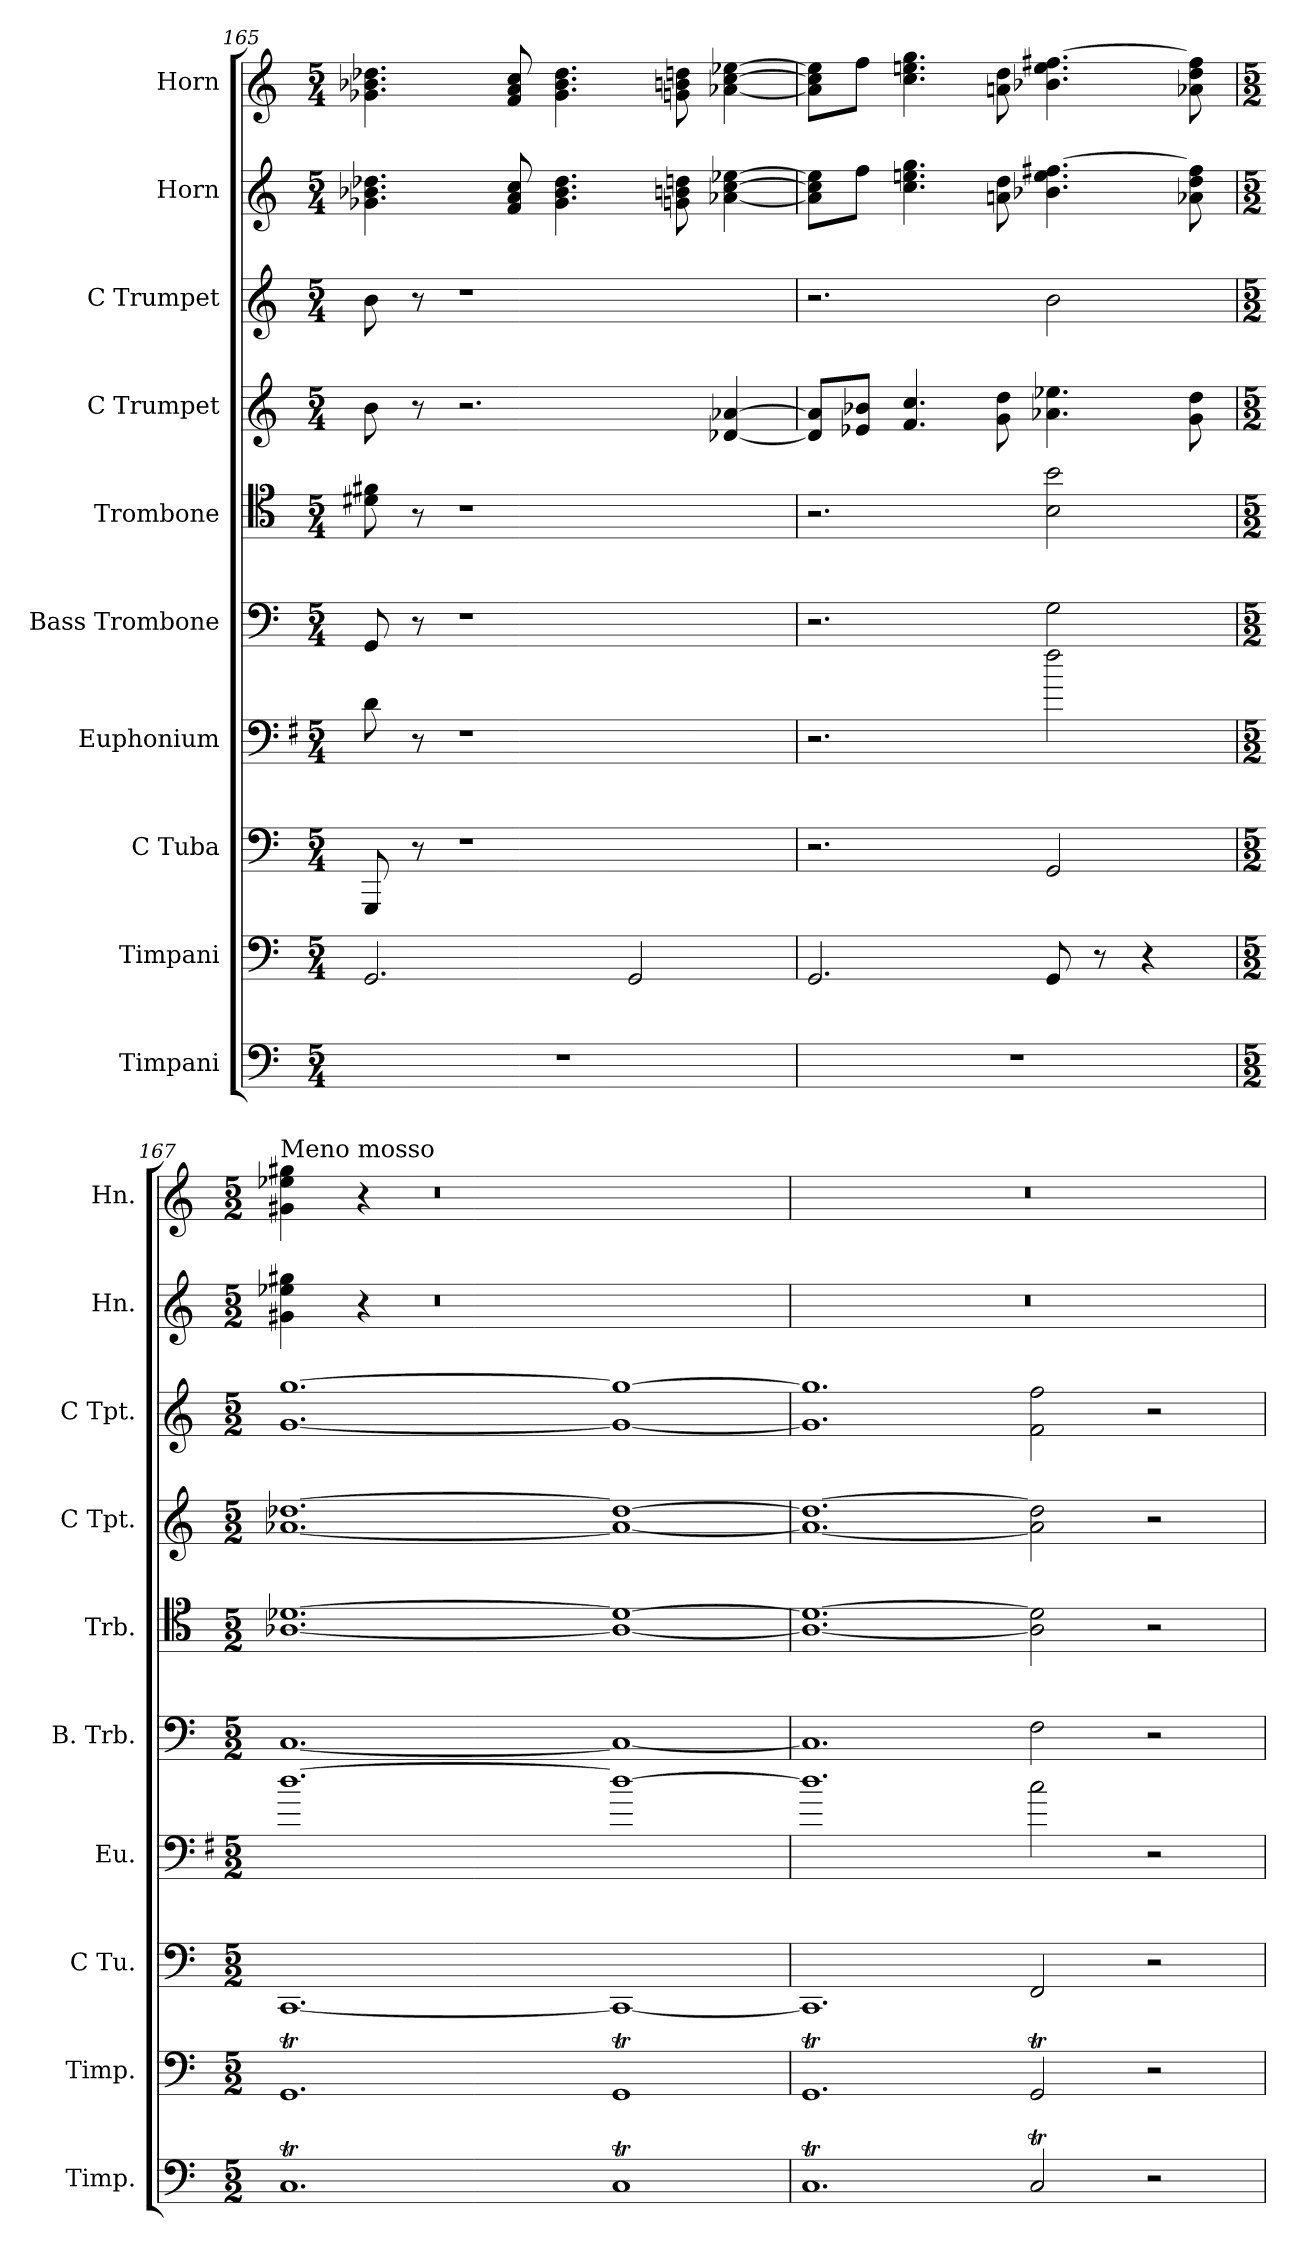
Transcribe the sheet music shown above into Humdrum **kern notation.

**kern	**kern	**kern	**kern	**kern	**kern	**kern	**kern	**kern	**kern
*part10	*part9	*part8	*part7	*part6	*part5	*part4	*part3	*part2	*part1
*staff10	*staff9	*staff8	*staff7	*staff6	*staff5	*staff4	*staff3	*staff2	*staff1
*I"Timpani	*I"Timpani	*I"C Tuba	*I"Euphonium	*I"Bass Trombone	*I"Trombone	*I"C Trumpet	*I"C Trumpet	*I"Horn	*I"Horn
*I'Timp.	*I'Timp.	*I'C Tu.	*I'Eu.	*I'B. Trb.	*I'Trb.	*I'C Tpt.	*I'C Tpt.	*I'Hn.	*I'Hn.
*clefF4	*clefF4	*clefF4	*clefF4	*clefF4	*clefC4	*clefG2	*clefG2	*clefG2	*clefG2
*	*	*	*ITrd4c7	*	*	*	*	*ITrd4c7	*ITrd4c7
*k[]	*k[]	*k[]	*k[]	*k[]	*k[]	*k[]	*k[]	*k[b-]	*k[b-]
*C:	*C:	*C:	*C:	*C:	*C:	*C:	*C:	*F:	*F:
*M5/4	*M5/4	*M5/4	*M5/4	*M5/4	*M5/4	*M5/4	*M5/4	*M5/4	*M5/4
=165	=165	=165	=165	=165	=165	=165	=165	=165	=165
4%5r	2.GG/	8GGG/	8G\	8GG/	8d#X\ 8f#X\	8b\	8b\	4.c-X\ 4.e-X\ 4.g-X\	4.c-X\ 4.e-X\ 4.g-X\
.	.	8r	8r	8r	8r	8r	8r	.	.
.	.	1r	1r	1r	1r	2.r	1r	.	.
.	.	.	.	.	.	.	.	8B-/ 8d/ 8f/	8B-/ 8d/ 8f/
.	.	.	.	.	.	.	.	4.c-\ 4.e-\ 4.g-\	4.c-\ 4.e-\ 4.g-\
.	2GG/	.	.	.	.	.	.	.	.
.	.	.	.	.	.	.	.	8cn\ 8en\ 8gn\	8cn\ 8en\ 8gn\
.	.	.	.	.	.	[4d-X/ [4a-X/	.	[4d-X\ [4f\ [4a-X\	[4d-X\ [4f\ [4a-X\
!!LO:PB:g=z
=166	=166	=166	=166	=166	=166	=166	=166	=166	=166
4%5r	2.GG/	2.r	2.r	2.r	2.r	8d-/] 8a-/]L	2.r	8d-\] 8f\] 8a-\]L	8d-\] 8f\] 8a-\]L
.	.	.	.	.	.	8e-X/ 8b-X/J	.	8b-\J	8b-\J
.	.	.	.	.	.	4.f/ 4.cc/	.	4.f\ 4.an\ 4.cc\	4.f\ 4.an\ 4.cc\
.	.	.	.	.	.	8g\ 8dd\	.	8dn\ 8g\	8dn\ 8g\
.	8GG/	2GG/	2b\	2G\	2B\ 2b\	4.a-X\ 4.ee-X\	2b\	4.e-X\ 4.a\ [4.bn\	4.e-X\ 4.a\ [4.bn\
.	8r	.	.	.	.	.	.	.	.
.	4r	.	.	.	.	.	.	.	.
.	.	.	.	.	.	8g\ 8dd\	.	8d-X\ 8g\ 8b\]	8d-X\ 8g\ 8b\]
=167	=167	=167	=167	=167	=167	=167	=167	=167	=167
*M5/2	*M5/2	*M5/2	*M5/2	*M5/2	*M5/2	*M5/2	*M5/2	*M5/2	*M5/2
!	!	!	!	!	!	!	!	!	!LO:TX:a:t=Meno mosso
1.CT	1.GGT	[1.CC	[1.g	[1.C	[1.A-X [1.d-X	[1.a-X [1.dd-X	[1.g [1.gg	4c#X\ 4a-X\ 4cc#X\	4c#X\ 4a-X\ 4cc#X\
.	.	.	.	.	.	.	.	4r	4r
.	.	.	.	.	.	.	.	0r	0r
1CT	1GGT	1CC_	1g_	1C_	1A-_ 1d-_	1a-_ 1dd-_	1g_ 1gg_	.	.
=168	=168	=168	=168	=168	=168	=168	=168	=168	=168
1.CT	1.GGT	1.CC]	1.g]	1.C]	1.A-_ 1.d-_	1.a-_ 1.dd-_	1.g] 1.gg]	2%5r	2%5r
2CT/	2GGT/	2FF/	2f\	2F\	2A-\] 2d-\]	2a-\] 2dd-\]	2f\ 2ff\	.	.
2r	2r	2r	2r	2r	2r	2r	2r	.	.
=	=	=	=	=	=	=	=	=	=
*-	*-	*-	*-	*-	*-	*-	*-	*-	*-
